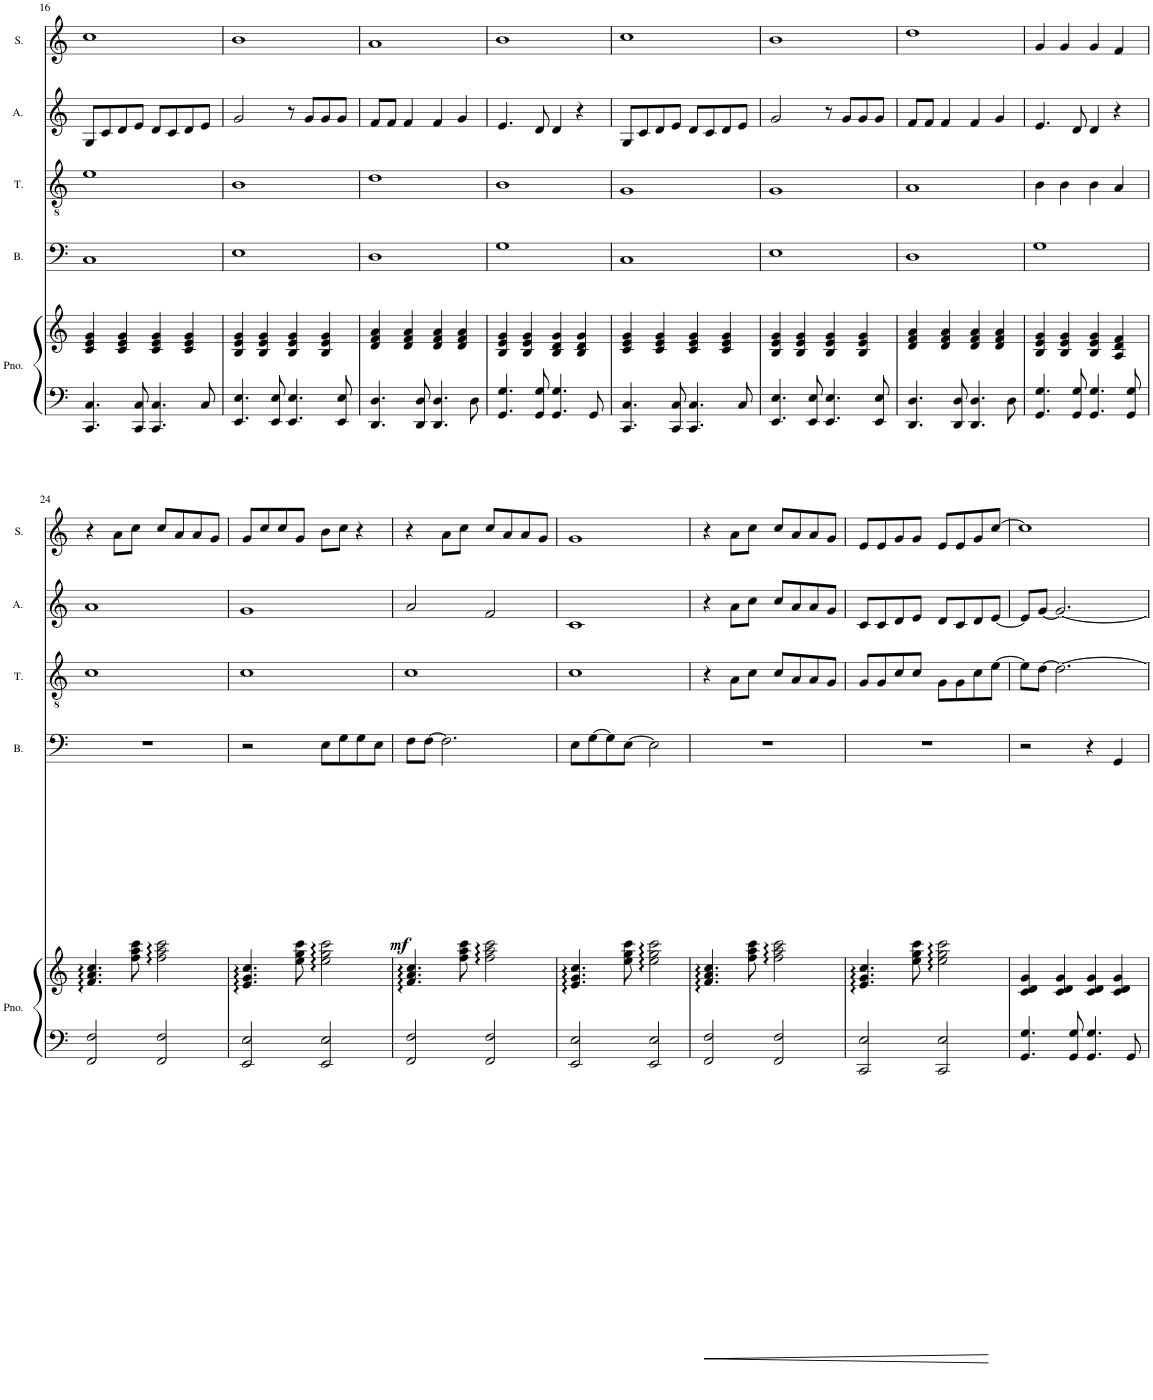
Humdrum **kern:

**kern	**kern	**kern	**dynam	**kern	**kern	**kern
*part5	*part5	*part4	*part4	*part3	*part2	*part1
*staff6	*staff5	*staff4	*staff4	*staff3	*staff2	*staff1
*I"Piano	*	*I"Bass	*	*I"Tenor	*I"Alto	*I"Soprano
*I'Pno.	*	*I'B.	*	*I'T.	*I'A.	*I'S.
!!LO:PB:g=z
*clefF4	*clefG2	*clefF4	*	*clefGv2	*clefG2	*clefG2
*k[]	*k[]	*k[]	*	*k[]	*k[]	*k[]
*M4/4	*M4/4	*M4/4	*	*M4/4	*M4/4	*M4/4
=16	=16	=16	=16	=16	=16	=16
4.CC/ 4.C/	4c/ 4e/ 4g/	1C	.	1e	8G/L	1cc
.	.	.	.	.	8c/	.
.	4c/ 4e/ 4g/	.	.	.	8d/	.
8CC/ 8C/	.	.	.	.	8e/J	.
4.CC/ 4.C/	4c/ 4e/ 4g/	.	.	.	8d/L	.
.	.	.	.	.	8c/	.
.	4c/ 4e/ 4g/	.	.	.	8d/	.
8C/	.	.	.	.	8e/J	.
=17	=17	=17	=17	=17	=17	=17
4.EE/ 4.E/	4B/ 4e/ 4g/	1E	.	1B	2g/	1b
.	4B/ 4e/ 4g/	.	.	.	.	.
8EE/ 8E/	.	.	.	.	.	.
4.EE/ 4.E/	4B/ 4e/ 4g/	.	.	.	8r	.
.	.	.	.	.	8g/L	.
.	4B/ 4e/ 4g/	.	.	.	8g/	.
8EE/ 8E/	.	.	.	.	8g/J	.
=18	=18	=18	=18	=18	=18	=18
4.DD/ 4.D/	4d/ 4f/ 4a/	1D	.	1d	8f/L	1a
.	.	.	.	.	8f/J	.
.	4d/ 4f/ 4a/	.	.	.	4f/	.
8DD/ 8D/	.	.	.	.	.	.
4.DD/ 4.D/	4d/ 4f/ 4a/	.	.	.	4f/	.
.	4d/ 4f/ 4a/	.	.	.	4g/	.
8D\	.	.	.	.	.	.
=19	=19	=19	=19	=19	=19	=19
4.GG/ 4.G/	4B/ 4e/ 4g/	1G	.	1B	4.e/	1b
.	4B/ 4e/ 4g/	.	.	.	.	.
8GG/ 8G/	.	.	.	.	8d/	.
4.GG/ 4.G/	4B/ 4d/ 4g/	.	.	.	4d/	.
.	4B/ 4d/ 4g/	.	.	.	4r	.
8GG/	.	.	.	.	.	.
=20	=20	=20	=20	=20	=20	=20
4.CC/ 4.C/	4c/ 4e/ 4g/	1C	.	1G	8G/L	1cc
.	.	.	.	.	8c/	.
.	4c/ 4e/ 4g/	.	.	.	8d/	.
8CC/ 8C/	.	.	.	.	8e/J	.
4.CC/ 4.C/	4c/ 4e/ 4g/	.	.	.	8d/L	.
.	.	.	.	.	8c/	.
.	4c/ 4e/ 4g/	.	.	.	8d/	.
8C/	.	.	.	.	8e/J	.
=21	=21	=21	=21	=21	=21	=21
4.EE/ 4.E/	4B/ 4e/ 4g/	1E	.	1G	2g/	1b
.	4B/ 4e/ 4g/	.	.	.	.	.
8EE/ 8E/	.	.	.	.	.	.
4.EE/ 4.E/	4B/ 4e/ 4g/	.	.	.	8r	.
.	.	.	.	.	8g/L	.
.	4B/ 4e/ 4g/	.	.	.	8g/	.
8EE/ 8E/	.	.	.	.	8g/J	.
=22	=22	=22	=22	=22	=22	=22
4.DD/ 4.D/	4d/ 4f/ 4a/	1D	.	1A	8f/L	1dd
.	.	.	.	.	8f/J	.
.	4d/ 4f/ 4a/	.	.	.	4f/	.
8DD/ 8D/	.	.	.	.	.	.
4.DD/ 4.D/	4d/ 4f/ 4a/	.	.	.	4f/	.
.	4d/ 4f/ 4a/	.	.	.	4g/	.
8D\	.	.	.	.	.	.
=23	=23	=23	=23	=23	=23	=23
4.GG/ 4.G/	4B/ 4e/ 4g/	1G	.	4B\	4.e/	4g/
.	4B/ 4e/ 4g/	.	.	4B\	.	4g/
8GG/ 8G/	.	.	.	.	8d/	.
4.GG/ 4.G/	4B/ 4e/ 4g/	.	.	4B\	4d/	4g/
.	4A/ 4d/ 4f/	.	.	4A/	4r	4f/
8GG/ 8G/	.	.	.	.	.	.
!!LO:LB:g=z
=24	=24	=24	=24	=24	=24	=24
2FF/ 2F/	4.f/ 4.a/ 4.cc/	1r	.	1c	1a	4r
.	.	.	.	.	.	8a\L
.	8ff\ 8aa\ 8ccc\	.	.	.	.	8cc\J
2FF/ 2F/	2ff\ 2aa\ 2ccc\	.	.	.	.	8cc/L
.	.	.	.	.	.	8a/
.	.	.	.	.	.	8a/
.	.	.	.	.	.	8g/J
=25	=25	=25	=25	=25	=25	=25
2EE/ 2E/	4.e/ 4.g/ 4.cc/	2r	.	1c	1g	8g/L
.	.	.	.	.	.	8cc/
.	.	.	.	.	.	8cc/
.	8ee\ 8gg\ 8ccc\	.	.	.	.	8g/J
!	!	!	!LO:DY:b	!	!	!
2EE/ 2E/	2ee\ 2gg\ 2ccc\	8E\L	mf	.	.	8b\L
.	.	8G\	.	.	.	8cc\J
.	.	8G\	.	.	.	4r
.	.	8E\J	.	.	.	.
=26	=26	=26	=26	=26	=26	=26
2FF/ 2F/	4.f/ 4.a/ 4.cc/	8F\L	.	1c	2a/	4r
.	.	[8F\J	.	.	.	.
.	.	2.F\]	.	.	.	8a\L
.	8ff\ 8aa\ 8ccc\	.	.	.	.	8cc\J
2FF/ 2F/	2ff\ 2aa\ 2ccc\	.	.	.	2f/	8cc/L
.	.	.	.	.	.	8a/
.	.	.	.	.	.	8a/
.	.	.	.	.	.	8g/J
=27	=27	=27	=27	=27	=27	=27
2EE/ 2E/	4.e/ 4.g/ 4.cc/	8E\L	.	1c	1c	1g
.	.	[8G\	.	.	.	.
.	.	8G\]	.	.	.	.
.	8ee\ 8gg\ 8ccc\	[8E\J	.	.	.	.
2EE/ 2E/	2ee\ 2gg\ 2ccc\	2E\]	.	.	.	.
=28	=28	=28	=28	=28	=28	=28
2FF/ 2F/	4.f/ 4.a/ 4.cc/	1r	.	4r	4r	4r
.	.	.	.	8A\L	8a\L	8a\L
.	8ff\ 8aa\ 8ccc\	.	.	8c\J	8cc\J	8cc\J
2FF/ 2F/	2ff\ 2aa\ 2ccc\	.	.	8c/L	8cc/L	8cc/L
.	.	.	.	8A/	8a/	8a/
.	.	.	.	8A/	8a/	8a/
.	.	.	.	8G/J	8g/J	8g/J
=29	=29	=29	=29	=29	=29	=29
2CC/ 2E/	4.e/ 4.g/ 4.cc/	1r	.	8G/L	8c/L	8e/L
.	.	.	.	8G/	8c/	8e/
.	.	.	.	8c/	8d/	8g/
.	8ee\ 8gg\ 8ccc\	.	.	8c/J	8e/J	8g/J
2CC/ 2E/	2ee\ 2gg\ 2ccc\	.	.	8G\L	8d/L	8e/L
.	.	.	.	8G\	8c/	8e/
.	.	.	.	8c\	8d/	8g/
.	.	.	.	[8e\J	[8e/J	[8cc/J
=30	=30	=30	=30	=30	=30	=30
4.GG/ 4.G/	4c/ 4d/ 4g/	2r	.	8e\L]	8e/L]	1cc]
.	.	.	.	[8d\J	[8g/J	.
.	4c/ 4d/ 4g/	.	.	2.d\_	2.g/_	.
8GG/ 8G/	.	.	.	.	.	.
4.GG/ 4.G/	4c/ 4d/ 4g/	4r	.	.	.	.
.	4c/ 4d/ 4g/	4GG/	.	.	.	.
8GG/	.	.	.	.	.	.
=	=	=	=	=	=	=
*-	*-	*-	*-	*-	*-	*-
